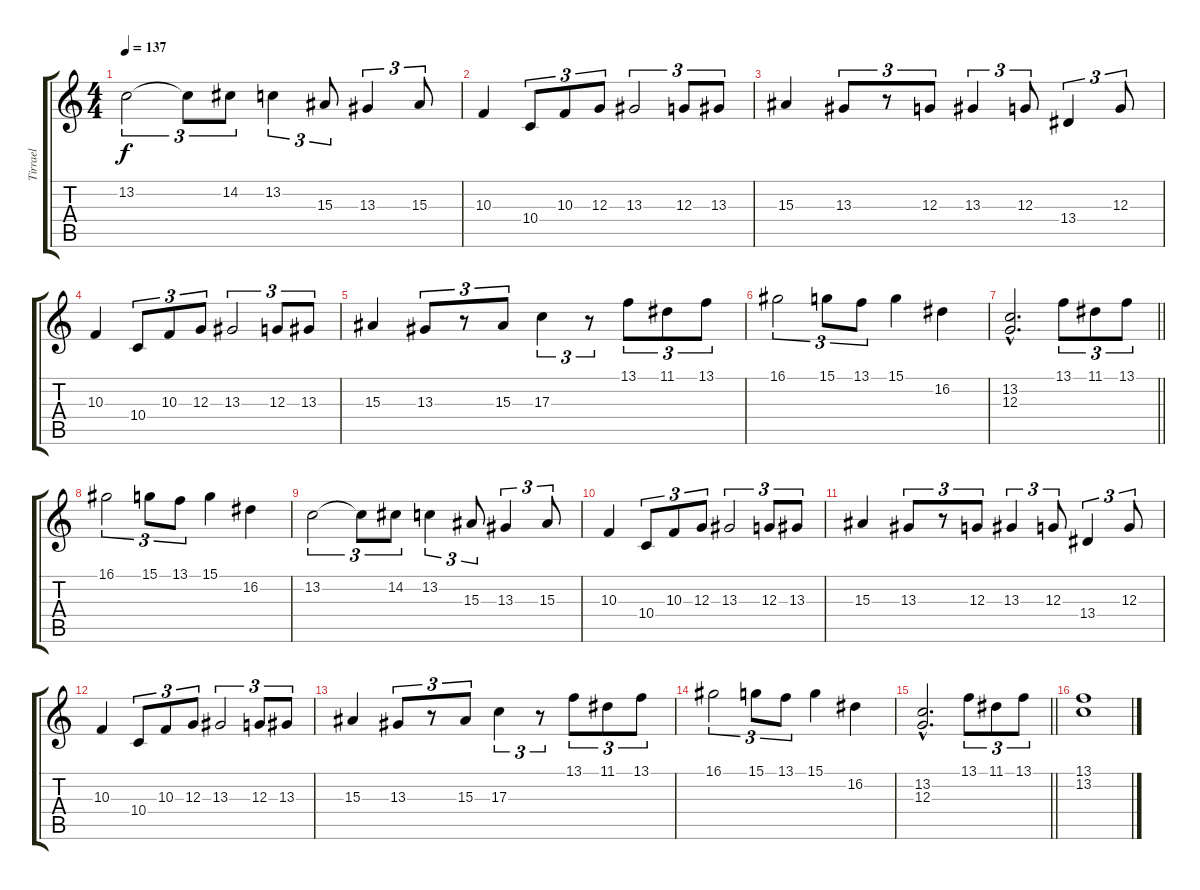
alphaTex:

\track ("Tirrael" "Tirrael") {instrument accordion}
\staff {score tabs}
\tuning (E4 B3 G3 D3 A2 E2) {hide}
\ts (4 4)
\tempo 137
\clef g2
\ks c
13.2.2{tu (3 2) dy f} 13.2{t}.8{tu (3 2)} 14.2.8{tu (3 2)} 13.2.4{tu (3 2)} 15.3.8{tu (3 2)} 13.3.4{tu (3 2)} 15.3.8{tu (3 2)} |
10.3.4 10.4.8{tu (3 2)} 10.3.8{tu (3 2)} 12.3.8{tu (3 2)} 13.3.2{tu (3 2)} 12.3.8{tu (3 2)} 13.3.8{tu (3 2)} |
15.3.4 13.3.8{tu (3 2)} r.8{tu (3 2)} 12.3.8{tu (3 2)} 13.3.4{tu (3 2)} 12.3.8{tu (3 2)} 13.4.4{tu (3 2)} 12.3.8{tu (3 2)} |
10.3.4 10.4.8{tu (3 2)} 10.3.8{tu (3 2)} 12.3.8{tu (3 2)} 13.3.2{tu (3 2)} 12.3.8{tu (3 2)} 13.3.8{tu (3 2)} |
15.3.4 13.3.8{tu (3 2)} r.8{tu (3 2)} 15.3.8{tu (3 2)} 17.3.4{tu (3 2)} r.8{tu (3 2)} 13.1.8{tu (3 2)} 11.1.8{tu (3 2)} 13.1.8{tu (3 2)} |
16.1.2{tu (3 2)} 15.1.8{tu (3 2)} 13.1.8{tu (3 2)} 15.1.4 16.2.4 |
\barLineRight lightlight
(13.2{hac} 12.3{hac}).2{d} 13.1.8{tu (3 2)} 11.1.8{tu (3 2)} 13.1.8{tu (3 2)} |
\section ("" "")
16.1.2{tu (3 2)} 15.1.8{tu (3 2)} 13.1.8{tu (3 2)} 15.1.4 16.2.4 |
13.2.2{tu (3 2)} 13.2{t}.8{tu (3 2)} 14.2.8{tu (3 2)} 13.2.4{tu (3 2)} 15.3.8{tu (3 2)} 13.3.4{tu (3 2)} 15.3.8{tu (3 2)} |
10.3.4 10.4.8{tu (3 2)} 10.3.8{tu (3 2)} 12.3.8{tu (3 2)} 13.3.2{tu (3 2)} 12.3.8{tu (3 2)} 13.3.8{tu (3 2)} |
15.3.4 13.3.8{tu (3 2)} r.8{tu (3 2)} 12.3.8{tu (3 2)} 13.3.4{tu (3 2)} 12.3.8{tu (3 2)} 13.4.4{tu (3 2)} 12.3.8{tu (3 2)} |
10.3.4 10.4.8{tu (3 2)} 10.3.8{tu (3 2)} 12.3.8{tu (3 2)} 13.3.2{tu (3 2)} 12.3.8{tu (3 2)} 13.3.8{tu (3 2)} |
15.3.4 13.3.8{tu (3 2)} r.8{tu (3 2)} 15.3.8{tu (3 2)} 17.3.4{tu (3 2)} r.8{tu (3 2)} 13.1.8{tu (3 2)} 11.1.8{tu (3 2)} 13.1.8{tu (3 2)} |
16.1.2{tu (3 2)} 15.1.8{tu (3 2)} 13.1.8{tu (3 2)} 15.1.4 16.2.4 |
\barLineRight lightlight
(13.2{hac} 12.3{hac}).2{d} 13.1.8{tu (3 2)} 11.1.8{tu (3 2)} 13.1.8{tu (3 2)} |
(13.1 13.2).1
